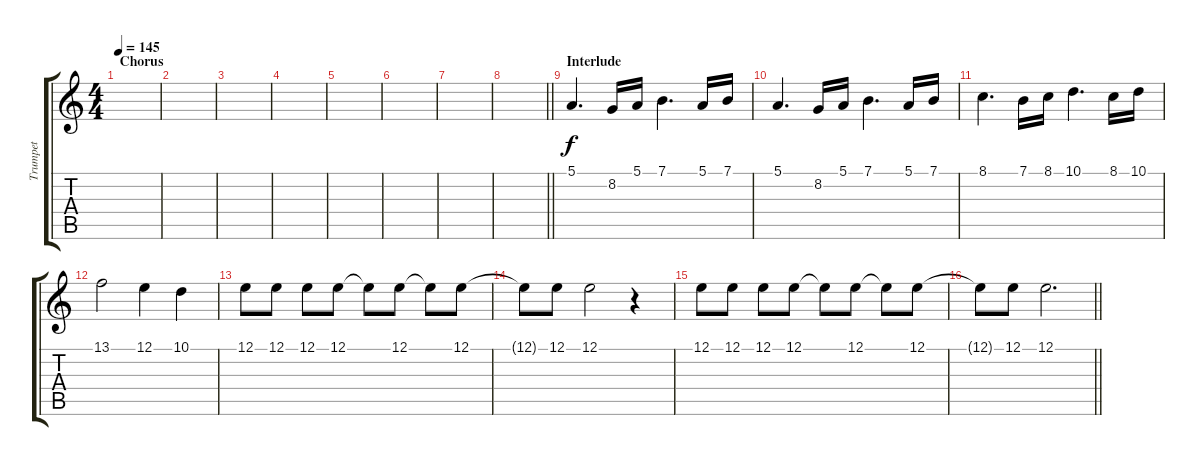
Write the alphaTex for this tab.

\track ("Trumpet" "Trumpet") {instrument trumpet}
\staff {score tabs}
\tuning (E4 B3 G3 D3 A2 E2) {hide}
\ts (4 4)
\section ("" "Chorus")
\tempo 145
\clef g2
\ks c
|
|
|
|
|
|
|
\barLineRight lightlight
|
\section ("" "Interlude")
5.1.4{d} 8.2.16 5.1.16 7.1.4{d} 5.1.16 7.1.16 |
5.1.4{d} 8.2.16 5.1.16 7.1.4{d} 5.1.16 7.1.16 |
8.1.4{d} 7.1.16 8.1.16 10.1.4{d} 8.1.16 10.1.16 |
13.1.2 12.1.4 10.1.4 |
12.1.8 12.1.8 12.1.8 12.1.8 12.1{t}.8 12.1.8 12.1{t}.8 12.1.8 |
12.1{t}.8 12.1.8 12.1.2 r.4 |
12.1.8 12.1.8 12.1.8 12.1.8 12.1{t}.8 12.1.8 12.1{t}.8 12.1.8 |
\barLineRight lightlight
12.1{t}.8 12.1.8 12.1.2{d}
